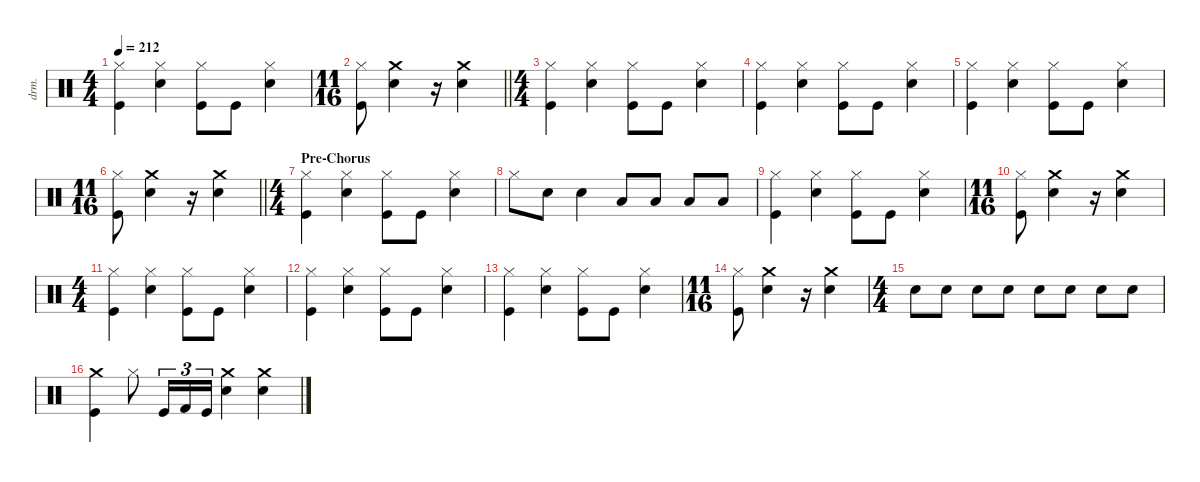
\defaultSystemsLayout 4
\hideDynamics
\bracketExtendMode nobrackets
\track ("Lars Ulrich" "drm.") {instrument percussion}
\staff {score}
\articulation defaults
\ts (4 4)
\tempo 212
\clef neutral
\ks c
("Kick (hit)" "Hi-Hat (closed)").4{dy fff} ("Snare (hit) 2" "Hi-Hat (closed)").4 ("Kick (hit)" "Hi-Hat (closed)").8 "Kick (hit)".8 ("Snare (hit) 2" "Hi-Hat (closed)").4 |
\ts (11 16)
\beaming (8 3 2)
\barLineRight lightlight
("Kick (hit)" "Hi-Hat (closed)").8 ("Snare (hit) 2" "Crash medium (hit)").4 r.16 ("Crash medium (hit)" "Snare (hit) 2").4 |
\ts (4 4)
\beaming (8 2 2 2 2)
("Kick (hit)" "Hi-Hat (closed)").4 ("Snare (hit) 2" "Hi-Hat (closed)").4 ("Kick (hit)" "Hi-Hat (closed)").8 "Kick (hit)".8 ("Snare (hit) 2" "Hi-Hat (closed)").4 |
("Hi-Hat (closed)" "Kick (hit)").4 ("Snare (hit) 2" "Hi-Hat (closed)").4 ("Kick (hit)" "Hi-Hat (closed)").8 "Kick (hit)".8 ("Snare (hit) 2" "Hi-Hat (closed)").4 |
("Kick (hit)" "Hi-Hat (closed)").4 ("Snare (hit) 2" "Hi-Hat (closed)").4 ("Hi-Hat (closed)" "Kick (hit)").8 "Kick (hit)".8 ("Snare (hit) 2" "Hi-Hat (closed)").4 |
\ts (11 16)
\beaming (8 3 2)
\barLineRight lightlight
("Kick (hit)" "Hi-Hat (closed)").8 ("Crash medium (hit)" "Snare (hit) 2").4 r.16 ("Crash medium (hit)" "Snare (hit) 2").4 |
\ts (4 4)
\beaming (8 2 2 2 2)
\section ("" "Pre-Chorus")
("Kick (hit)" "Hi-Hat (closed)").4 ("Snare (hit) 2" "Hi-Hat (closed)").4 ("Kick (hit)" "Hi-Hat (closed)").8 "Kick (hit)".8 ("Snare (hit) 2" "Hi-Hat (closed)").4 |
"Hi-Hat (closed)".8 "Snare (hit) 2".8 "Snare (hit) 2".4 "Low Tom (hit)".8 "Low Tom (hit)".8 "Low Tom (hit)".8 "Low Tom (hit)".8 |
("Kick (hit)" "Hi-Hat (closed)").4 ("Hi-Hat (closed)" "Snare (hit) 2").4 ("Kick (hit)" "Hi-Hat (closed)").8 "Kick (hit)".8 ("Snare (hit) 2" "Hi-Hat (closed)").4 |
\ts (11 16)
\beaming (8 3 2)
("Kick (hit)" "Hi-Hat (closed)").8 ("Crash medium (hit)" "Snare (hit) 2").4 r.16 ("Crash medium (hit)" "Snare (hit) 2").4 |
\ts (4 4)
\beaming (8 2 2 2 2)
("Hi-Hat (closed)" "Kick (hit)").4 ("Snare (hit) 2" "Hi-Hat (closed)").4 ("Kick (hit)" "Hi-Hat (closed)").8 "Kick (hit)".8 ("Snare (hit) 2" "Hi-Hat (closed)").4 |
("Kick (hit)" "Hi-Hat (closed)").4 ("Snare (hit) 2" "Hi-Hat (closed)").4 ("Hi-Hat (closed)" "Kick (hit)").8 "Kick (hit)".8 ("Snare (hit) 2" "Hi-Hat (closed)").4 |
("Kick (hit)" "Hi-Hat (closed)").4 ("Snare (hit) 2" "Hi-Hat (closed)").4 ("Kick (hit)" "Hi-Hat (closed)").8 "Kick (hit)".8 ("Hi-Hat (closed)" "Snare (hit) 2").4 |
\ts (11 16)
\beaming (8 3 2)
("Hi-Hat (closed)" "Kick (hit)").8 ("Crash medium (hit)" "Snare (hit) 2").4 r.16 ("Crash medium (hit)" "Snare (hit) 2").4 |
\ts (4 4)
\beaming (8 2 2 2 2)
"Snare (hit) 2".8 "Snare (hit) 2".8 "Snare (hit) 2".8 "Snare (hit) 2".8 "Snare (hit) 2".8 "Snare (hit) 2".8 "Snare (hit) 2".8 "Snare (hit) 2".8 |
("Crash medium (hit)" "Kick (hit)").4 "Hi-Hat (closed)".8 "Kick (hit)".16{tu (3 2)} "Kick (hit) 2".16{tu (3 2)} "Kick (hit)".16{tu (3 2)} ("Crash medium (hit)" "Snare (hit) 2").4 ("Crash medium (hit)" "Snare (hit) 2").4
